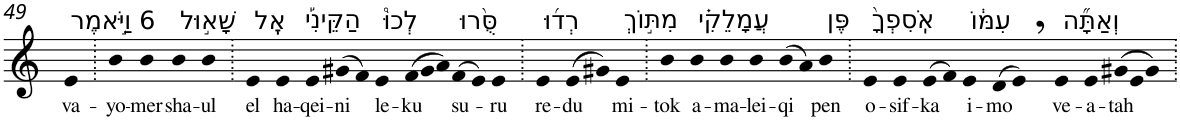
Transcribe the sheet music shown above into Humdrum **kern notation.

**kern	**text
*part1	*part1
*staff1	*staff1
*I"Piano	*
*I'Pno	*
!!LO:PB:g=z
*clefG2	*
*k[]	*
=49	=49
!LO:TX:a:t=6 וַיֹּ֣אמֶר	!
!	!LO:LY:b
4e	va-
=50.	=50.
!	!LO:LY:b
4b	-yo-
!	!LO:LY:b
4b	-mer
!LO:TX:a:t=שָׁא֣וּל	!
!	!LO:LY:b
4b	sha-
!	!LO:LY:b
4b	-ul
=51.	=51.
!LO:TX:a:t=אֶֽל	!
!	!LO:LY:b
4e	el
!LO:TX:a:t=הַקֵּינִ֡י	!
!	!LO:LY:b
4e	ha-
!	!LO:LY:b
4e	-qei-
!	!LO:LY:b
(>8g#X	-ni
8f)	.
!LO:TX:a:t=לְכוּ֩	!
!	!LO:LY:b
4e	le-
*Xtuplet	*
!	!LO:LY:b
(>12f	-ku
12g#	.
12a)	.
!LO:TX:a:t=סֻּ֨רוּ	!
!	!LO:LY:b
(>8f	su-
8e)	.
!	!LO:LY:b
4e	-ru
=52.	=52.
!LO:TX:a:t=רְד֜וּ	!
!	!LO:LY:b
4e	re-
!	!LO:LY:b
(>8e	-du
8g#X)	.
!LO:TX:a:t=מִתּ֣וֹךְ	!
!	!LO:LY:b
4e	mi-
=53.	=53.
!	!LO:LY:b
4b	-tok
!LO:TX:a:t=עֲמָלֵקִ֗י	!
!	!LO:LY:b
4b	a-
!	!LO:LY:b
4b	-ma-
!	!LO:LY:b
4b	-lei-
!	!LO:LY:b
(>8b	-qi
8a)	.
!LO:TX:a:t=פֶּן	!
!	!LO:LY:b
4b	pen
=54.	=54.
!LO:TX:a:t=אֹֽסִפְךָ֙	!
!	!LO:LY:b
4e	o-
!	!LO:LY:b
4e	-sif-
!	!LO:LY:b
(>8e	-ka
8f)	.
!LO:TX:a:t=עִמּ֔וֹ	!
!	!LO:LY:b
4e	i-
!	!LO:LY:b
(>8d	-mo
8e,)	.
!LO:TX:a:t=וְאַתָּ֞ה	!
!	!LO:LY:b
4e	ve-
!	!LO:LY:b
4e	-a-
!	!LO:LY:b
(>12g#X	-tah
12e	.
12g#)	.
=.	=.
*-	*-
